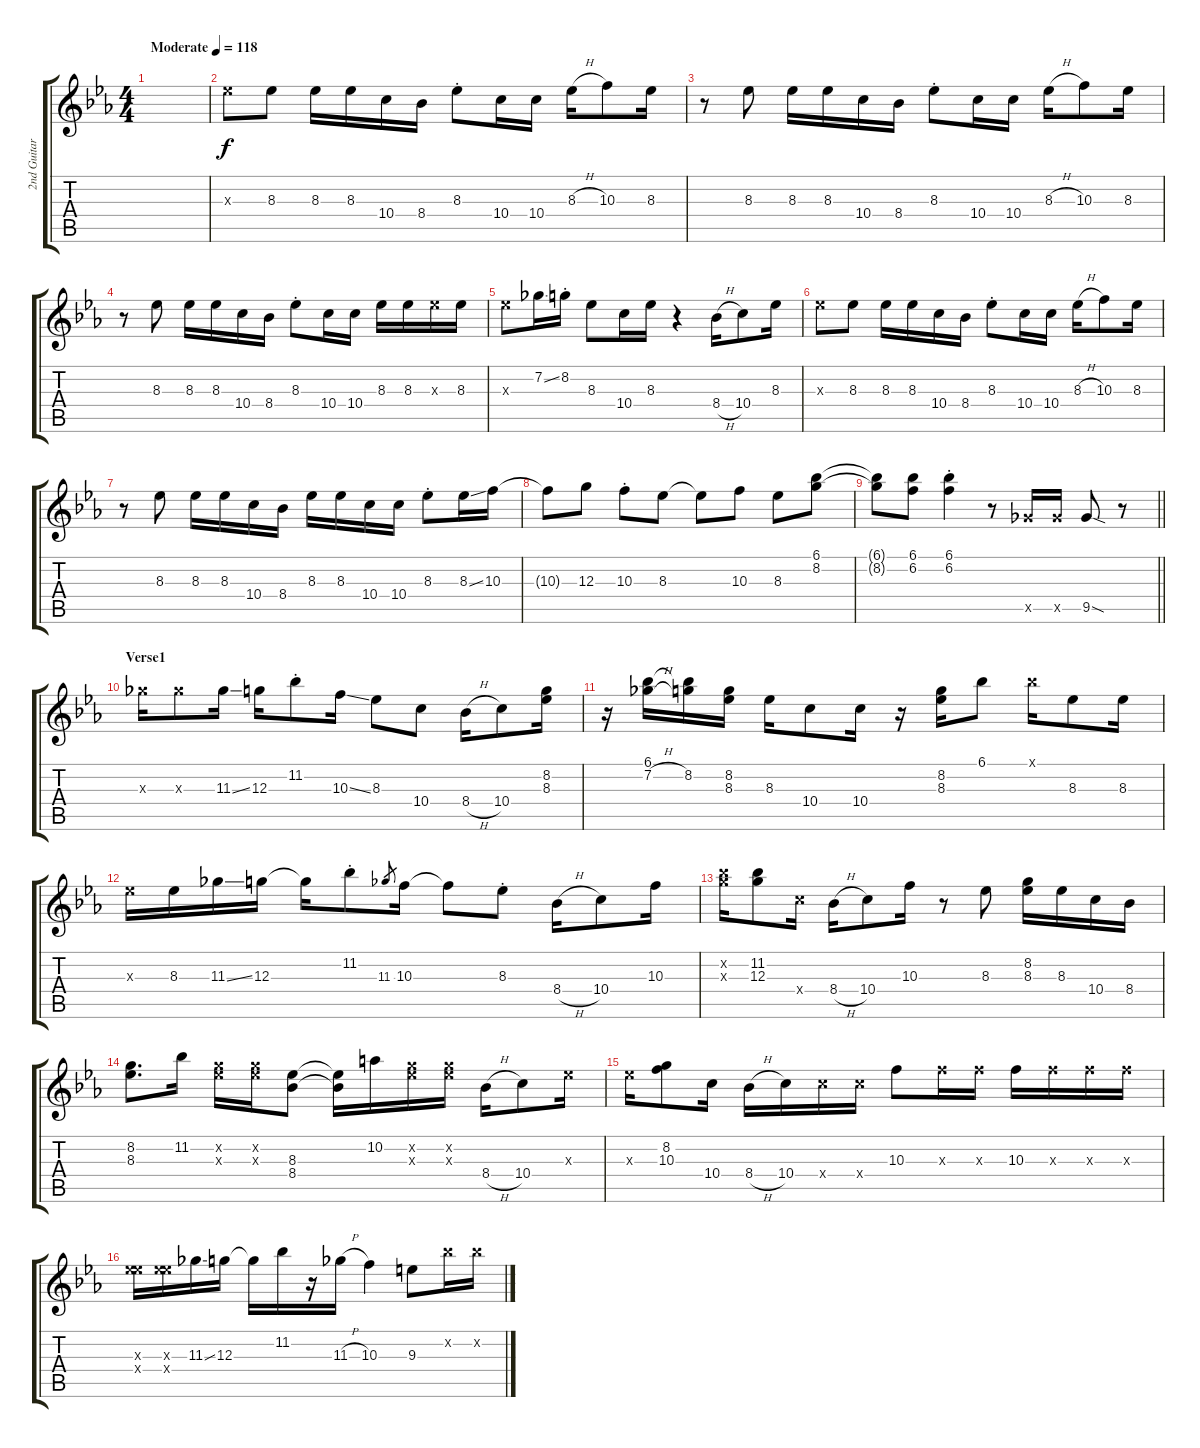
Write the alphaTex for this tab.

\track ("2nd Guitar" "2nd Guitar") {instrument electricguitarclean}
\staff {score tabs}
\tuning (E4 B3 G3 D3 A2 E2) {hide}
\ts (4 4)
\tempo (118 "Moderate")
\clef g2
\ks eb
|
8.3{x}.8 8.3.8 8.3.16 8.3.16 10.4.16 8.4.16 8.3{st}.8 10.4.16 10.4.16 8.3{h}.16 10.3.8 8.3.16 |
r.8 8.3.8 8.3.16 8.3.16 10.4.16 8.4.16 8.3{st}.8 10.4.16 10.4.16 8.3{h}.16 10.3.8 8.3.16 |
r.8 8.3.8 8.3.16 8.3.16 10.4.16 8.4.16 8.3{st}.8 10.4.16 10.4.16 8.3.16 8.3.16 8.3{x}.16 8.3.16 |
8.3{x}.8 7.2{ss}.16 8.2{st}.16 8.3.8 10.4.16 8.3.16 r.4 8.4{h}.16 10.4.8 8.3.16 |
8.3{x}.8 8.3.8 8.3.16 8.3.16 10.4.16 8.4.16 8.3{st}.8 10.4.16 10.4.16 8.3{h}.16 10.3.8 8.3.16 |
r.8 8.3.8 8.3.16 8.3.16 10.4.16 8.4.16 8.3.16 8.3.16 10.4.16 10.4.16 8.3{st}.8 8.3{ss}.16 10.3.16 |
10.3{t}.8 12.3.8 10.3{st}.8 8.3.8 8.3{t}.8 10.3.8 8.3.8 (6.1 8.2).8 |
\barLineRight lightlight
(6.1{t} 8.2{t}).8 (6.1 6.2).8 (6.1{st} 6.2{st}).4 r.8 9.5{x}.16 9.5{x}.16 9.5{sod}.8 r.8 |
\section ("" "Verse1")
11.3{x}.16 11.3{x}.8 11.3{ss}.16 12.3.16 11.2{st}.8 10.3{ss}.16 8.3.8 10.4.8 8.4{h}.16 10.4.8 (8.2 8.3).16 |
r.16 (6.1 7.2{h}).16 (6.1{t} 8.2).16 (8.2 8.3).16 8.3.16 10.4.8 10.4.16 r.16 (8.2 8.3).16 6.1.8 6.1{x}.16 8.3.8 8.3.16 |
8.3{x}.16 8.3.16 11.3{ss}.16 12.3.16 12.3{t}.16 11.2{st}.8 11.3.8{gr} 10.3.16 10.3{t}.8 8.3{st}.8 8.4{h}.16 10.4.8 10.3.16 |
(11.2{x} 12.3{x}).16 (11.2 12.3).8 10.4{x}.16 8.4{h}.16 10.4.8 10.3.16 r.8 8.3.8 (8.2 8.3).16 8.3.16 10.4.16 8.4.16 |
(8.2 8.3).8{d} 11.2.16 (8.2{x} 8.3{x}).16 (8.2{x} 8.3{x}).16 (8.3 8.4).8 (8.3{t} 8.4{t}).16 10.2.16 (8.2{x} 8.3{x}).16 (8.2{x} 8.3{x}).16 8.4{h}.16 10.4.8 8.3{x}.16 |
8.3{x}.16 (8.2 10.3).8 10.4.16 8.4{h}.16 10.4.16 10.4{x}.16 10.4{x}.16 10.3.8 10.3{x}.16 10.3{x}.16 10.3.16 10.3{x}.16 10.3{x}.16 10.3{x}.16 |
(8.3{x} 13.4{x}).16 (8.3{x} 13.4{x}).16 11.3{ss}.16 12.3.16 12.3{t}.16 11.2.16 r.16 11.3{h}.16 10.3.4 9.3.8 11.2{x}.16 11.2{x}.16
